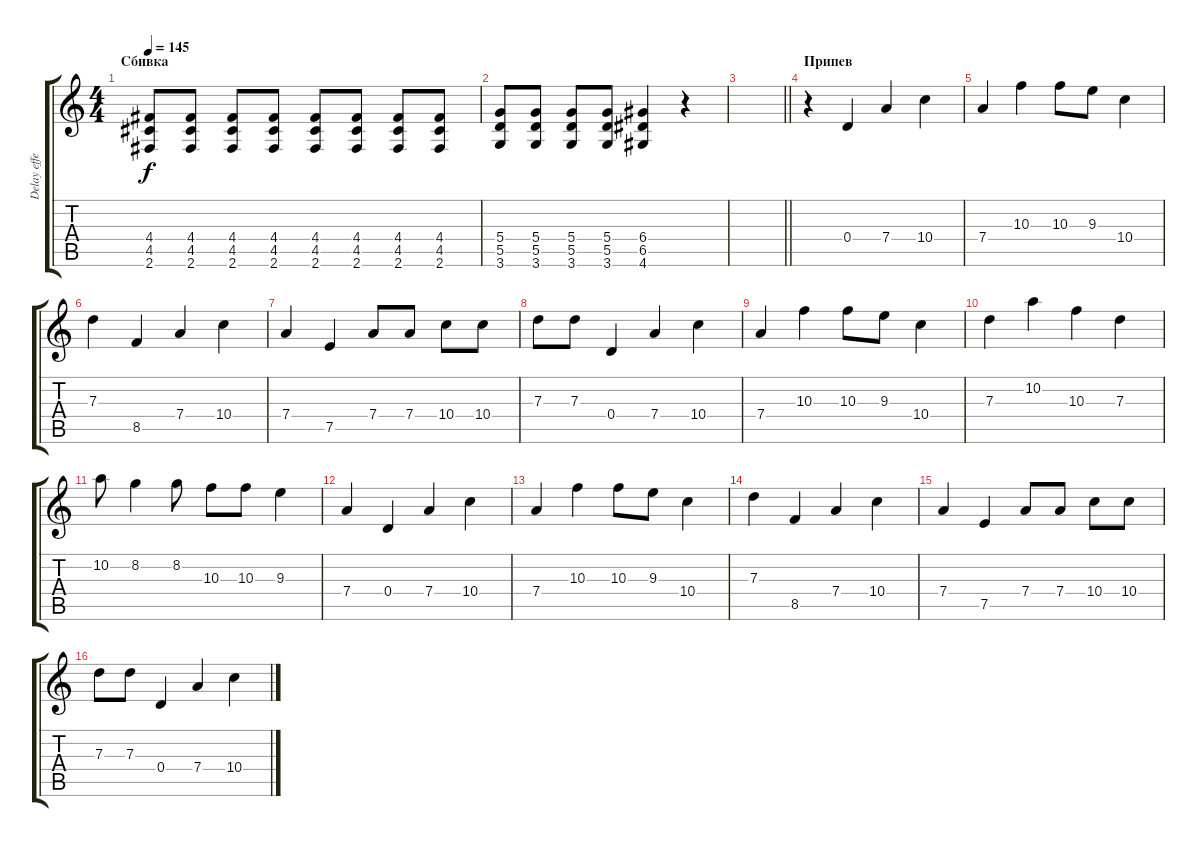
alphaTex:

\track ("Delay effect 2" "Delay effe") {instrument distortionguitar}
\staff {score tabs}
\tuning (E4 B3 G3 D3 A2 E2) {hide}
\ts (4 4)
\section ("" "Сбивка")
\tempo 145
\clef g2
\ks c
(4.4 4.5 2.6).8{dy f} (4.4 4.5 2.6).8 (4.4 4.5 2.6).8 (4.4 4.5 2.6).8 (4.4 4.5 2.6).8 (4.4 4.5 2.6).8 (4.4 4.5 2.6).8 (4.4 4.5 2.6).8 |
(5.4 5.5 3.6).8 (5.4 5.5 3.6).8 (5.4 5.5 3.6).8 (5.4 5.5 3.6).8 (6.4 6.5 4.6).4 r.4 |
\barLineRight lightlight
|
\section ("" "Припев")
r.4 0.4.4 7.4.4 10.4.4 |
7.4.4 10.3.4 10.3.8 9.3.8 10.4.4 |
7.3.4 8.5.4 7.4.4 10.4.4 |
7.4.4 7.5.4 7.4.8 7.4.8 10.4.8 10.4.8 |
7.3.8 7.3.8 0.4.4 7.4.4 10.4.4 |
7.4.4 10.3.4 10.3.8 9.3.8 10.4.4 |
7.3.4 10.2.4 10.3.4 7.3.4 |
10.2.8 8.2.4 8.2.8 10.3.8 10.3.8 9.3.4 |
7.4.4 0.4.4 7.4.4 10.4.4 |
7.4.4 10.3.4 10.3.8 9.3.8 10.4.4 |
7.3.4 8.5.4 7.4.4 10.4.4 |
7.4.4 7.5.4 7.4.8 7.4.8 10.4.8 10.4.8 |
7.3.8 7.3.8 0.4.4 7.4.4 10.4.4
